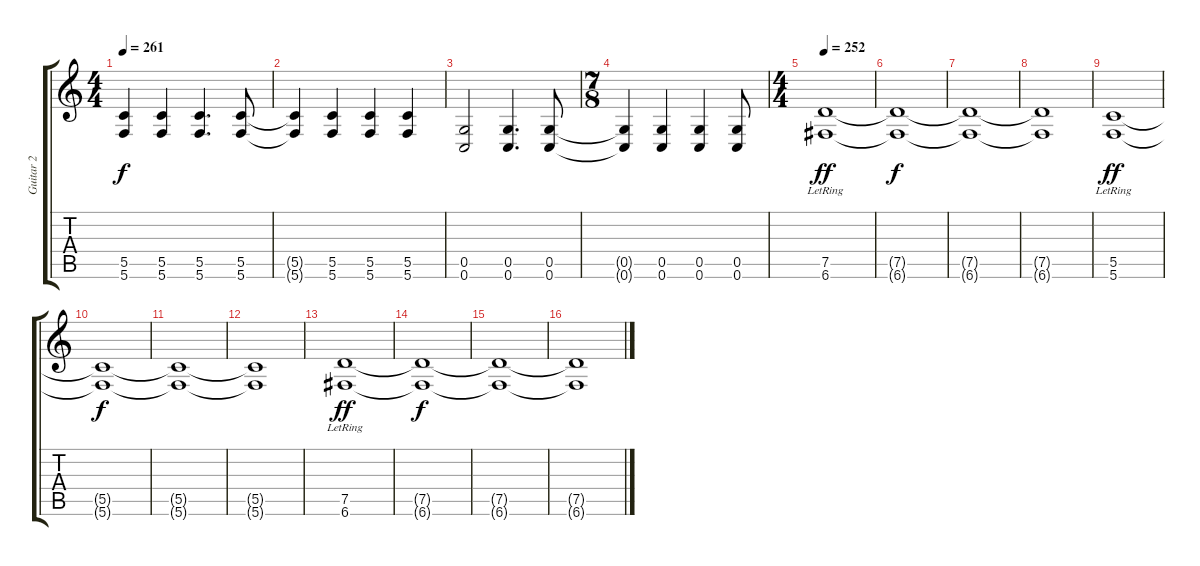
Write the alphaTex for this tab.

\track ("Guitar 2" "Guitar 2") {instrument distortionguitar}
\staff {score tabs}
\tuning (D4 A3 F3 C3 G2 C2) {hide}
\ts (4 4)
\tempo 261
\clef g2
\ks c
(5.5{t} 5.6{t}).4{dy f} (5.5 5.6).4 (5.5 5.6).4{d} (5.5 5.6).8 |
(5.5{t} 5.6{t}).4 (5.5 5.6).4 (5.5 5.6).4 (5.5 5.6).4 |
(0.5 0.6).2 (0.5 0.6).4{d} (0.5 0.6).8 |
\ts (7 8)
(0.5{t} 0.6{t}).4 (0.5 0.6).4 (0.5 0.6).4 (0.5 0.6).8 |
\ts (4 4)
\tempo 252
(7.5{lr} 6.6{lr}).1{dy ff} |
(7.5{t} 6.6{t}).1{dy f} |
(7.5{t} 6.6{t}).1 |
(7.5{t} 6.6{t}).1 |
(5.5 5.6{lr}).1{dy ff} |
(5.5{t} 5.6{t}).1{dy f} |
(5.5{t} 5.6{t}).1 |
(5.5{t} 5.6{t}).1 |
(7.5{lr} 6.6).1{dy ff} |
(7.5{t} 6.6{t}).1{dy f} |
(7.5{t} 6.6{t}).1 |
(7.5{t} 6.6{t}).1
